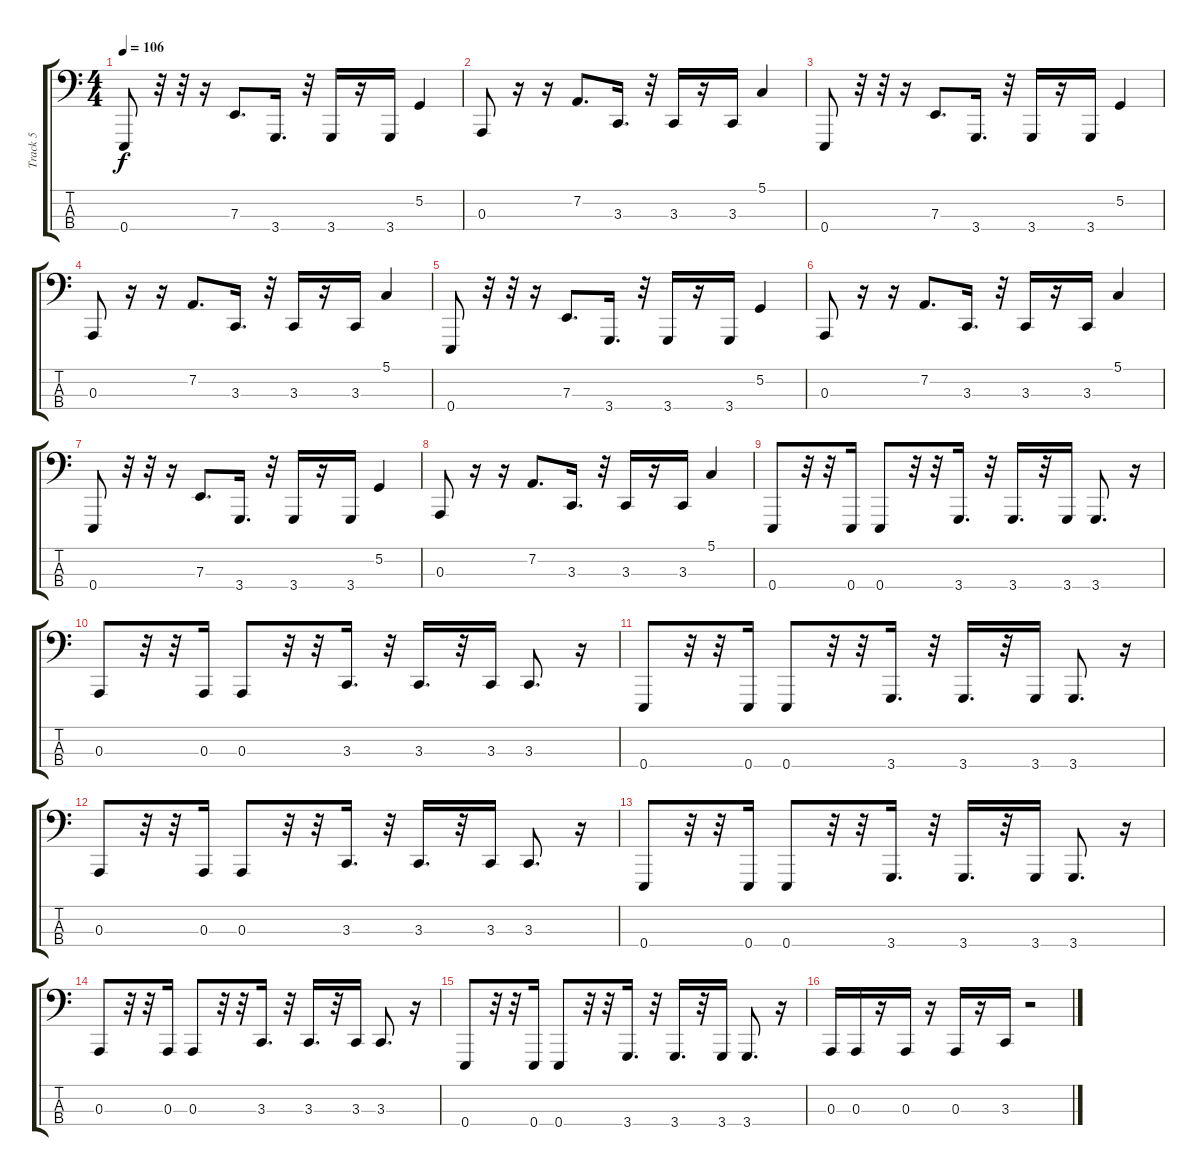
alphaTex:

\track ("Track 5" "Track 5") {instrument lead2sawtooth}
\staff {score tabs}
\tuning (G2 D2 A1 E1) {hide}
\ts (4 4)
\tempo 106
\clef f4
\ks c
0.4.8{dy f} r.32 r.32 r.16 7.3.8{d} 3.4.16{d} r.32 3.4.16 r.16 3.4.16 5.2.4 |
0.3.8 r.16 r.16 7.2.8{d} 3.3.16{d} r.32 3.3.16 r.16 3.3.16 5.1.4 |
0.4.8 r.32 r.32 r.16 7.3.8{d} 3.4.16{d} r.32 3.4.16 r.16 3.4.16 5.2.4 |
0.3.8 r.16 r.16 7.2.8{d} 3.3.16{d} r.32 3.3.16 r.16 3.3.16 5.1.4 |
0.4.8 r.32 r.32 r.16 7.3.8{d} 3.4.16{d} r.32 3.4.16 r.16 3.4.16 5.2.4 |
0.3.8 r.16 r.16 7.2.8{d} 3.3.16{d} r.32 3.3.16 r.16 3.3.16 5.1.4 |
0.4.8 r.32 r.32 r.16 7.3.8{d} 3.4.16{d} r.32 3.4.16 r.16 3.4.16 5.2.4 |
0.3.8 r.16 r.16 7.2.8{d} 3.3.16{d} r.32 3.3.16 r.16 3.3.16 5.1.4 |
0.4.8 r.32 r.32 0.4.16 0.4.8 r.32 r.32 3.4.16{d} r.32 3.4.16{d} r.32 3.4.16 3.4.8{d} r.16 |
0.3.8 r.32 r.32 0.3.16 0.3.8 r.32 r.32 3.3.16{d} r.32 3.3.16{d} r.32 3.3.16 3.3.8{d} r.16 |
0.4.8 r.32 r.32 0.4.16 0.4.8 r.32 r.32 3.4.16{d} r.32 3.4.16{d} r.32 3.4.16 3.4.8{d} r.16 |
0.3.8 r.32 r.32 0.3.16 0.3.8 r.32 r.32 3.3.16{d} r.32 3.3.16{d} r.32 3.3.16 3.3.8{d} r.16 |
0.4.8 r.32 r.32 0.4.16 0.4.8 r.32 r.32 3.4.16{d} r.32 3.4.16{d} r.32 3.4.16 3.4.8{d} r.16 |
0.3.8 r.32 r.32 0.3.16 0.3.8 r.32 r.32 3.3.16{d} r.32 3.3.16{d} r.32 3.3.16 3.3.8{d} r.16 |
0.4.8 r.32 r.32 0.4.16 0.4.8 r.32 r.32 3.4.16{d} r.32 3.4.16{d} r.32 3.4.16 3.4.8{d} r.16 |
0.3.16 0.3.16 r.16 0.3.16 r.16 0.3.16 r.16 3.3.16 r.2
